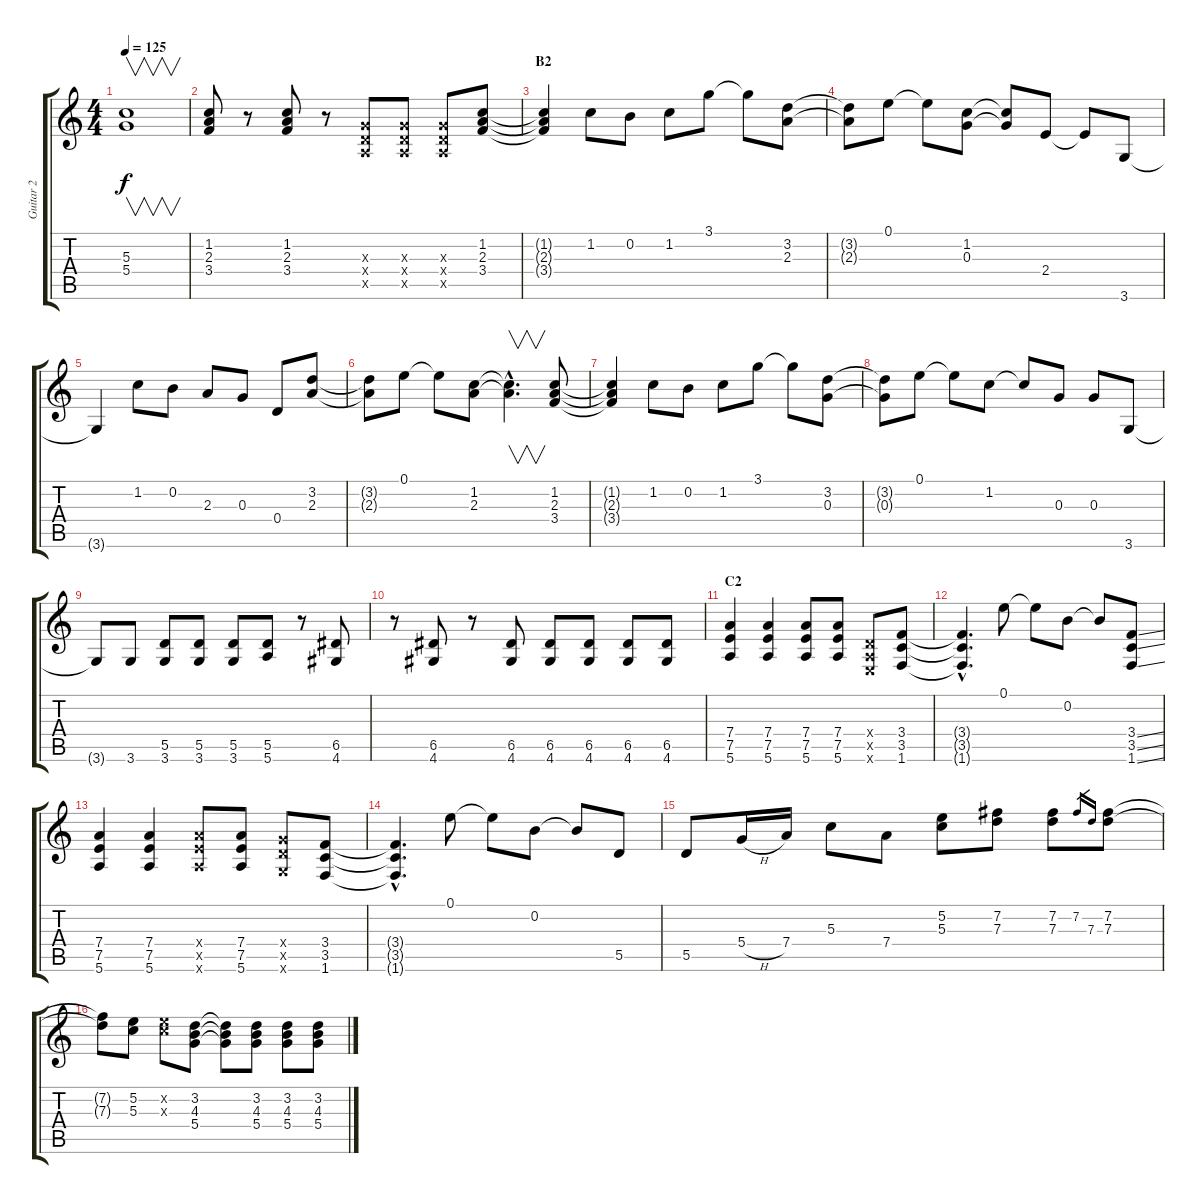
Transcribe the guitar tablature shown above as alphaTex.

\track ("Guitar 2" "Guitar 2") {instrument distortionguitar}
\staff {score tabs}
\tuning (E4 B3 G3 D3 A2 E2) {hide}
\ts (4 4)
\tempo 125
\clef g2
\ks c
(5.3{t} 5.4{t}).1{v dy f} |
(1.2 2.3 3.4).8 r.8 (1.2 2.3 3.4).8 r.8 (0.3{x} 0.4{x} 0.5{x}).8 (0.3{x} 0.4{x} 0.5{x}).8 (0.3{x} 0.4{x} 0.5{x}).8 (1.2 2.3 3.4).8 |
\section ("" "B2")
(1.2{t} 2.3{t} 3.4{t}).4 1.2.8 0.2.8 1.2.8 3.1.8 3.1{t}.8 (3.2 2.3).8 |
(3.2{t} 2.3{t}).8 0.1.8 0.1{t}.8 (1.2 0.3).8 (1.2{t} 0.3{t}).8 2.4.8 2.4{t}.8 3.6.8 |
3.6{t}.4 1.2.8 0.2.8 2.3.8 0.3.8 0.4.8 (3.2 2.3).8 |
(3.2{t} 2.3{t}).8 0.1.8 0.1{t}.8 (1.2 2.3).8 (1.2{hac t} 2.3{hac t}).4{v d} (1.2 2.3 3.4).8 |
(1.2{t} 2.3{t} 3.4{t}).4 1.2.8 0.2.8 1.2.8 3.1.8 3.1{t}.8 (3.2 0.3).8 |
(3.2{t} 0.3{t}).8 0.1.8 0.1{t}.8 1.2.8 1.2{t}.8 0.3.8 0.3.8 3.6.8 |
3.6{t}.8 3.6.8 (5.5 3.6).8 (5.5 3.6).8 (5.5 3.6).8 (5.5 5.6).8 r.8 (6.5 4.6).8 |
r.8 (6.5 4.6).8 r.8 (6.5 4.6).8 (6.5 4.6).8 (6.5 4.6).8 (6.5 4.6).8 (6.5 4.6).8 |
\section ("" "C2")
(7.4 7.5 5.6).4 (7.4 7.5 5.6).4 (7.4 7.5 5.6).8 (7.4 7.5 5.6).8 (0.4{x} 0.5{x} 0.6{x}).8 (3.4 3.5 1.6).8 |
(3.4{hac t} 3.5{hac t} 1.6{hac t}).4{d} 0.1.8 0.1{t}.8 0.2.8 0.2{t}.8 (3.4{ss} 3.5{ss} 1.6{ss}).8 |
(7.4 7.5 5.6).4 (7.4 7.5 5.6).4 (7.4{x} 7.5{x} 5.6{x}).8 (7.4 7.5 5.6).8 (5.4{x} 5.5{x} 3.6{x}).8 (3.4 3.5 1.6).8 |
(3.4{hac t} 3.5{hac t} 1.6{hac t}).4{d} 0.1.8 0.1{t}.8 0.2.8 0.2{t}.8 5.5.8 |
5.5.8 5.4{h}.16 7.4.16 5.3.8 7.4.8 (5.2 5.3).8 (7.2 7.3).8 (7.2 7.3).8 7.2.16{gr} 7.3.16{gr} (7.2 7.3).8 |
(7.2{t} 7.3{t}).8 (5.2 5.3).8 (5.2{x} 5.3{x}).8 (3.2 4.3 5.4).8 (3.2{t} 4.3{t} 5.4{t}).8 (3.2 4.3 5.4).8 (3.2 4.3 5.4).8 (3.2 4.3 5.4).8
